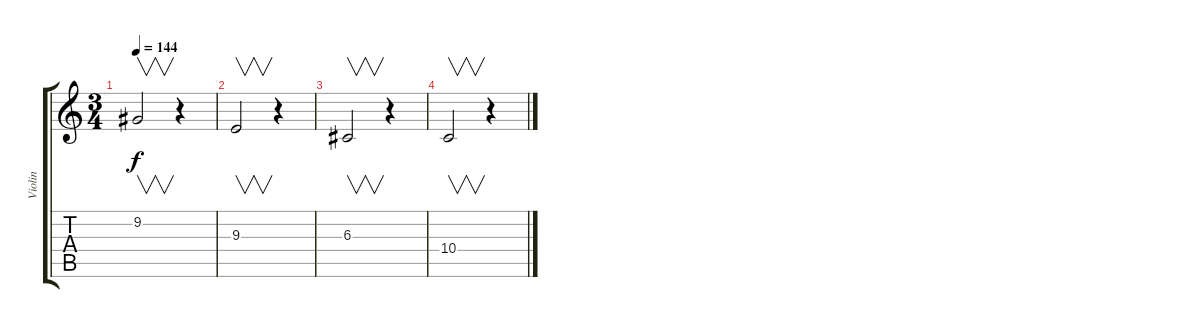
\track ("Violin" "Violin") {instrument violin}
\staff {score tabs}
\tuning (E4 B3 G3 D3 A2 E2) {hide}
\ts (3 4)
\tempo 144
\clef g2
\ks c
9.2.2{v dy f} r.4 |
9.3.2{v} r.4 |
6.3.2{v} r.4 |
10.4.2{v} r.4
